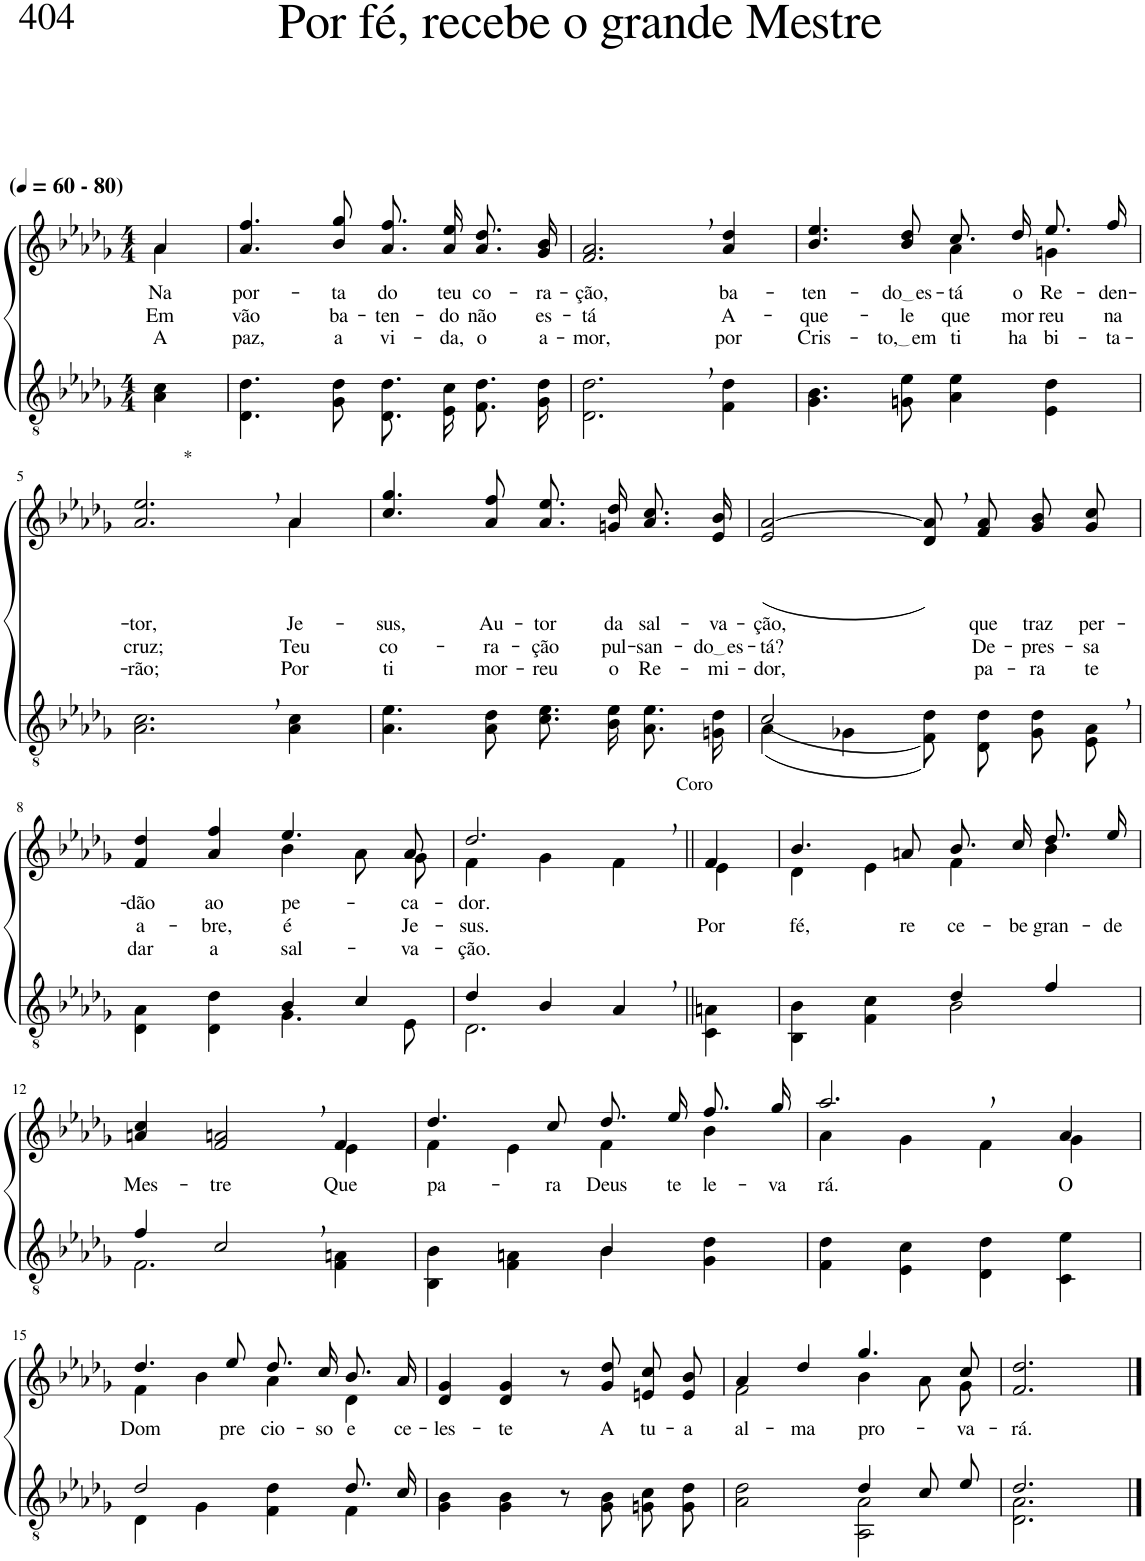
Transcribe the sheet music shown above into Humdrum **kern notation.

**kern	**kern	**text	**text	**text
*part2	*part1	*part1	*part1	*part1
*staff2	*staff1	*staff1	*staff1	*staff1
*I"Parte III e IV	*I"Parte I e II	*	*	*
*clefGv2	*clefG2	*	*	*
*Trd3c5	*Trd3c5	*	*	*
*k[b-e-a-d-g-]	*k[b-e-a-d-g-]	*	*	*
*M4/4	*M4/4	*	*	*
*MM60	*MM60	*	*	*
=1	=1	=1	=1	=1
!	!LO:TX:a:B:t=(	!	!	!
!	!LO:TX:a:B:t=- 80)	!	!	!
!	!	!LO:LY:b	!LO:LY:b	!LO:LY:b
*	*^	*	*	*
4A-\ 4c\	4a-\	4a-/	Na	Em	A
=2	=2	=2	=2	=2	=2
!	!	!	!LO:LY:b	!LO:LY:b	!LO:LY:b
*	*v	*v	*	*	*
4.D-\ 4.d-\	4.a-/ 4.ff/	por-	vão	paz,
!	!	!LO:LY:b	!LO:LY:b	!LO:LY:b
8G-\ 8d-\	8b-/ 8gg-/	-ta	ba-	a
!	!	!LO:LY:b	!LO:LY:b	!LO:LY:b
8.D-/ 8.d-/L	8.a-\ 8.ff\L	do	-ten-	vi-
!	!	!LO:LY:b	!LO:LY:b	!LO:LY:b
16E-/ 16c/Jk	16a-\ 16ee-\Jk	teu	-do	-da,
!	!	!LO:LY:b	!LO:LY:b	!LO:LY:b
8.F/ 8.d-/L	8.a-/ 8.dd-/L	co-	não	o
!	!	!LO:LY:b	!LO:LY:b	!LO:LY:b
16G-/ 16d-/Jk	16g-/ 16b-/Jk	-ra-	es-	a-
=3	=3	=3	=3	=3
!	!	!LO:LY:b	!LO:LY:b	!LO:LY:b
2.D-\, 2.d-\,	2.f/, 2.a-/,	-ção,	-tá	-mor,
!	!	!LO:LY:b	!LO:LY:b	!LO:LY:b
4F\ 4d-\	4a-/ 4dd-/	ba-	A-	por
=4	=4	=4	=4	=4
!	!	!LO:LY:b	!LO:LY:b	!LO:LY:b
*	*^	*	*	*
4.G-\ 4.B-\	4.b-/ 4.ee-/	2ryy	-ten-	-que-	Cris-
!	!	!	!LO:LY:b	!LO:LY:b	!LO:LY:b
8Gn\ 8e-\	8b-/ 8dd-/	.	do es	-le	to, em
!	!	!	!LO:LY:b	!	!
!	!	!	!	!LO:LY:b	!LO:LY:b
4A-\ 4e-\	8.cc/L	4a-\	.	que	-ti
!	!	!	!LO:LY:b	!LO:LY:b	!LO:LY:b
.	16dd-/Jk	.	o	mor-	ha-
!	!	!	!LO:LY:b	!LO:LY:b	!LO:LY:b
4E-\ 4d-\	8.ee-/L	4gn\	Re-	-reu	-bi-
!	!	!	!LO:LY:b	!LO:LY:b	!LO:LY:b
.	16ff/Jk	.	-den-	na	-ta-
!!LO:LB:g=z	!!
=5	=5	=5	=5	=5	=5
!	!LO:TX:a:t=*	!	!	!	!
!	!	!	!LO:LY:b	!LO:LY:b	!LO:LY:b
2.A-\, 2.c\,	2.a-/, 2.ee-/,	2.ryy	-tor,	cruz;	-rão;
!	!	!	!LO:LY:b	!LO:LY:b	!LO:LY:b
4A-\ 4c\	4a-/	4a-\	Je-	Teu	Por
=6	=6	=6	=6	=6	=6
!	!	!	!LO:LY:b	!LO:LY:b	!LO:LY:b
*	*v	*v	*	*	*
4.A-\ 4.e-\	4.cc/ 4.gg-/	-sus,	co-	ti
!	!	!LO:LY:b	!LO:LY:b	!LO:LY:b
8A-\ 8d-\	8a-/ 8ff/	Au-	-ra-	mor-
!	!	!LO:LY:b	!LO:LY:b	!LO:LY:b
8.c\ 8.e-\L	8.a-\ 8.ee-\L	-tor	-ção	-reu
!	!	!LO:LY:b	!LO:LY:b	!LO:LY:b
16B-\ 16e-\Jk	16gn\ 16dd-\Jk	da	pul-	o
!	!	!LO:LY:b	!LO:LY:b	!LO:LY:b
8.A-\ 8.e-\L	8.a-/ 8.cc/L	sal-	-san-	Re-
!	!	!LO:LY:b	!LO:LY:b	!LO:LY:b
16Gn\ 16d-\Jk	16e-/ 16b-/Jk	-va-	do es	-mi-
=7	=7	=7	=7	=7
*^	*	*	*	*
!	!	!	!LO:LY:b	!LO:LY:b	!LO:LY:b
(2c/	(4A-\	(2e-/ [2a-/	-ção,	-tá?	-dor,
.	4G-X\	.	.	.	.
2ryy	8F/ 8d-/L))	8d-,/ 8a-],/L)	.	.	.
!	!	!	!LO:LY:b	!LO:LY:b	!LO:LY:b
.	8D-/ 8d-/J	8f/ 8a-/J	que	De-	pa-
!	!	!	!LO:LY:b	!LO:LY:b	!LO:LY:b
.	8G-/ 8d-/L	8g-/ 8b-/L	traz	-pres-	-ra
!	!	!	!LO:LY:b	!LO:LY:b	!LO:LY:b
.	8E-/ 8A-/J	8g-/ 8cc/J	per-	-sa	te
!!LO:LB:g=z
=8	=8	=8	=8	=8	=8
!	!	!	!LO:LY:b	!LO:LY:b	!LO:LY:b
*	*	*^	*	*	*
2ryy	4D-\ 4A-\	4f/ 4dd-/	2ryy	-dão	a-	dar
!	!	!	!	!LO:LY:b	!LO:LY:b	!LO:LY:b
.	4D-\ 4d-\	4a-/ 4ff/	.	ao	-bre,	a
!	!	!	!	!LO:LY:b	!LO:LY:b	!LO:LY:b
4B-/	4.G-\	4.ee-/	4b-\	pe-	é	sal-
4c/	.	.	8a-\L	.	.	.
!	!	!	!	!LO:LY:b	!LO:LY:b	!LO:LY:b
.	8E-\	8a-/	8g-\J	ca-	Je-	va-
=9	=9	=9	=9	=9	=9	=9
!	!	!	!	!LO:LY:b	!LO:LY:b	!LO:LY:b
4d-/	2.D-\	2.dd-,/	4f\	-dor.	-sus.	-ção.
4B-/	.	.	4g-\	.	.	.
!	!	!	!LO:TX:a:t=Coro	!	!	!
4A-,/	.	.	4f\	.	.	.
*v	*v	*	*	*	*	*
=10||	=10||	=10||	=10||	=10||	=10||
!	!	!	!	!LO:LY:b	!
4C\ 4An\	4f/	4e-\	.	Por	.
=11	=11	=11	=11	=11	=11
*^	*	*	*	*	*
!	!	!	!	!	!LO:LY:b	!
2ryy	4BB-\ 4B-\	4.b-/	4d-\	.	fé,	.
.	4F\ 4c\	.	4e-\	.	.	.
!	!	!	!	!	!LO:LY:b	!
.	.	8an/	.	.	re-	.
!	!	!	!	!	!LO:LY:b	!
4d-/	2B-\	8.b-/L	4f\	.	-ce-	.
!	!	!	!	!	!LO:LY:b	!
.	.	16cc/Jk	.	.	-be	.
!	!	!	!	!	!LO:LY:b	!
4f/	.	8.dd-/L	4b-\	.	gran-	.
!	!	!	!	!	!LO:LY:b	!
.	.	16ee-/Jk	.	.	-de	.
!!LO:LB:g=z	!!
=12	=12	=12	=12	=12	=12	=12
!	!	!	!	!LO:LY:b	!	!
4f/	2.F\	4an/ 4cc/	2.ryy	Mes-	.	.
!	!	!	!	!LO:LY:b	!	!
2c,/	.	2f/, 2an/,	.	-tre	.	.
!	!	!	!	!LO:LY:b	!	!
4ryy	4F\ 4An\	4f/	4e-\	Que	.	.
=13	=13	=13	=13	=13	=13	=13
!	!	!	!	!LO:LY:b	!	!
2ryy	4BB-\ 4B-\	4.dd-/	4f\	pa-	.	.
.	4F\ 4An\	.	4e-\	.	.	.
!	!	!	!	!LO:LY:b	!	!
.	.	8cc/	.	-ra	.	.
!	!	!	!	!LO:LY:b	!	!
4B-/	4B-\	8.dd-/L	4f\	Deus	.	.
!	!	!	!	!LO:LY:b	!	!
.	.	16ee-/Jk	.	te	.	.
!	!	!	!	!LO:LY:b	!	!
4ryy	4G-\ 4d-\	8.ff/L	4b-\	le-	.	.
!	!	!	!	!LO:LY:b	!	!
.	.	16gg-/Jk	.	-va-	.	.
*v	*v	*	*	*	*	*
=14	=14	=14	=14	=14	=14
!	!	!	!LO:LY:b	!	!
4F\ 4d-\	2.aa-,/	4a-\	-rá.	.	.
4E-\ 4c\	.	4g-\	.	.	.
4D-\ 4d-\	.	4f\	.	.	.
!	!	!	!LO:LY:b	!	!
4C\ 4e-\	4a-/	4g-\	O	.	.
!!LO:LB:g=z	!!
=15	=15	=15	=15	=15	=15
*^	*	*	*	*	*
!	!	!	!	!LO:LY:b	!	!
2d-/	4D-\	4.dd-/	4f\	Dom	.	.
.	4G-\	.	4b-\	.	.	.
!	!	!	!	!LO:LY:b	!	!
.	.	8ee-/	.	pre-	.	.
!	!	!	!	!LO:LY:b	!	!
4ryy	4F\ 4d-\	8.dd-/L	4a-\	-cio-	.	.
!	!	!	!	!LO:LY:b	!	!
.	.	16cc/Jk	.	-so	.	.
!	!	!	!	!LO:LY:b	!	!
8.d-/L	4F\	8.b-/L	4d-\	e	.	.
!	!	!	!	!LO:LY:b	!	!
16c/Jk	.	16a-/Jk	.	ce-	.	.
*v	*v	*	*	*	*	*
*	*v	*v	*	*	*
=16	=16	=16	=16	=16
!	!	!LO:LY:b	!	!
4G-\ 4B-\	4d-/ 4g-/	-les-	.	.
!	!	!LO:LY:b	!	!
4G-\ 4B-\	4d-/ 4g-/	-te	.	.
8r	8r	.	.	.
!	!	!LO:LY:b	!	!
8G-\ 8B-\	8g-/ 8dd-/	A	.	.
!	!	!LO:LY:b	!	!
8Gn\ 8c\L	8en/ 8cc/L	tu-	.	.
!	!	!LO:LY:b	!	!
8G\ 8d-\J	8e/ 8b-/J	-a	.	.
=17	=17	=17	=17	=17
*^	*^	*	*	*
!	!	!	!	!LO:LY:b	!	!
2ryy	2A-\ 2d-\	4a-/	2f\	al-	.	.
!	!	!	!	!LO:LY:b	!	!
.	.	4dd-/	.	-ma	.	.
!	!	!	!	!LO:LY:b	!	!
4d-/	2AA-\ 2A-\	4.gg-/	4b-\	pro-	.	.
8c/L	.	.	8a-\L	.	.	.
!	!	!	!	!LO:LY:b	!	!
8e-/J	.	8cc/	8g-\J	-va-	.	.
=18	=18	=18	=18	=18	=18	=18
!	!	!	!	!LO:LY:b	!	!
*	*	*v	*v	*	*	*
2.d-/	2.D-\ 2.A-\	2.f/ 2.dd-/	-rá.	.	.
*v	*v	*	*	*	*
==	==	==	==	==
*-	*-	*-	*-	*-
